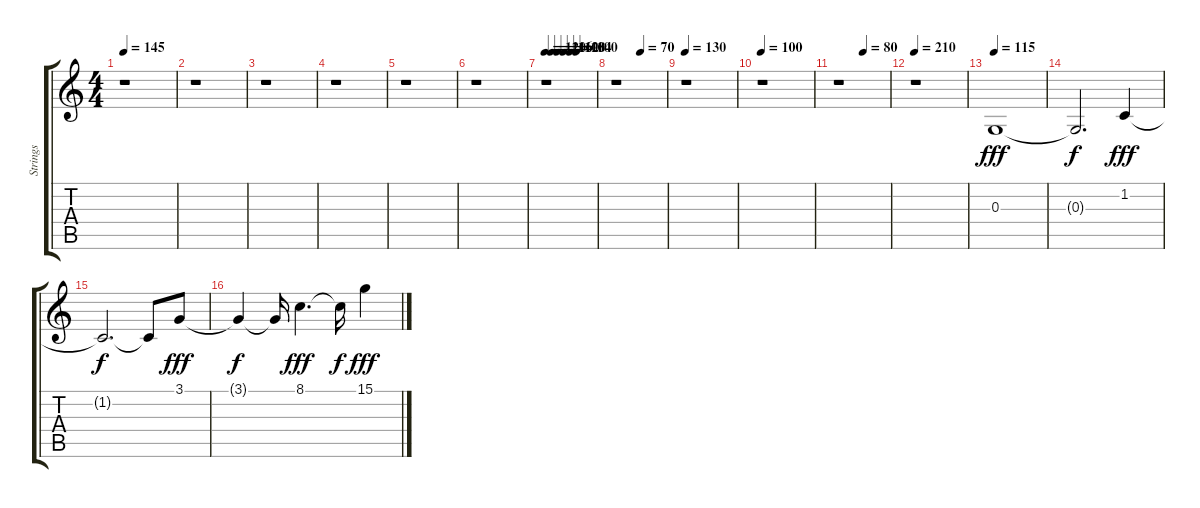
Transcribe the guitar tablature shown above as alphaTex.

\track ("Strings" "Strings") {instrument stringensemble1}
\staff {score tabs}
\tuning (E4 B3 G3 D3 A2 E2) {hide}
\ts (4 4)
\tempo 145
\clef g2
\ks c
r.1{dy fff} |
r.1 |
r.1 |
r.1 |
r.1 |
r.1 |
\tempo 120
\tempo (116 0.125)
\tempo (112 0.25)
\tempo (108 0.375)
\tempo (104 0.5)
\tempo (100 0.625)
r.1 |
\tempo (70 0.5)
r.1 |
\tempo 130
r.1 |
\tempo 100
r.1 |
\tempo (80 0.5)
r.1 |
\tempo 210
r.1 |
\tempo 115
0.3.1 |
0.3{t}.2{d dy f} 1.2.4{dy fff volume 8} |
1.2{t}.2{d dy f} 1.2{t}.8 3.1.8{dy fff volume 11} |
3.1{t}.4{dy f} 3.1{t}.16 8.1.4{d dy fff volume 12} 8.1{t}.16{dy f} 15.1.4{dy fff volume 14}
